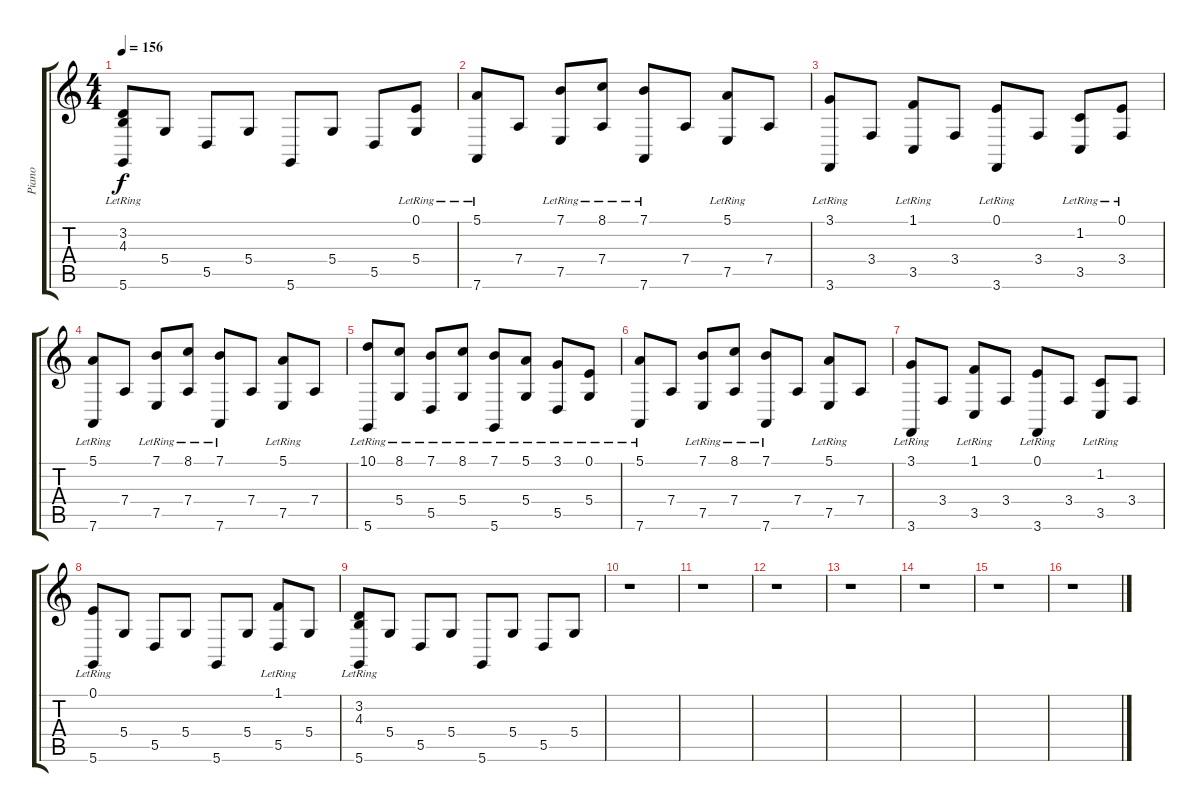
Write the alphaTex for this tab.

\track ("Piano" "Piano") {instrument acousticgrandpiano}
\staff {score tabs}
\tuning (E4 B3 G3 D3 A2 D2) {hide}
\ts (4 4)
\tempo 156
\clef g2
\ks c
(3.2{lr} 4.3{lr} 5.6).8{dy f} 5.4.8 5.5.8 5.4.8 5.6.8 5.4.8 5.5.8 (0.1{lr} 5.4).8 |
(5.1{lr} 7.6).8 7.4.8 (7.1{lr} 7.5).8 (8.1{lr} 7.4).8 (7.1{lr} 7.6).8 7.4.8 (5.1{lr} 7.5).8 7.4.8 |
(3.1{lr} 3.6).8 3.4.8 (1.1{lr} 3.5).8 3.4.8 (0.1{lr} 3.6).8 3.4.8 (1.2{lr} 3.5).8 (0.1{lr} 3.4).8 |
(5.1{lr} 7.6).8 7.4.8 (7.1{lr} 7.5).8 (8.1{lr} 7.4).8 (7.1{lr} 7.6).8 7.4.8 (5.1{lr} 7.5).8 7.4.8 |
(10.1{lr} 5.6).8 (8.1{lr} 5.4).8 (7.1{lr} 5.5).8 (8.1{lr} 5.4).8 (7.1{lr} 5.6).8 (5.1{lr} 5.4).8 (3.1{lr} 5.5).8 (0.1{lr} 5.4).8 |
(5.1{lr} 7.6).8 7.4.8 (7.1{lr} 7.5).8 (8.1{lr} 7.4).8 (7.1{lr} 7.6).8 7.4.8 (5.1{lr} 7.5).8 7.4.8 |
(3.1{lr} 3.6).8 3.4.8 (1.1{lr} 3.5).8 3.4.8 (0.1{lr} 3.6).8 3.4.8 (1.2{lr} 3.5).8 3.4.8 |
(0.1{lr} 5.6).8 5.4.8 5.5.8 5.4.8 5.6.8 5.4.8 (1.1{lr} 5.5).8 5.4.8 |
(3.2{lr} 4.3{lr} 5.6).8 5.4.8 5.5.8 5.4.8 5.6.8 5.4.8 5.5.8 5.4.8 |
\section ("" "")
r.1 |
r.1 |
r.1 |
r.1 |
r.1 |
r.1 |
r.1
